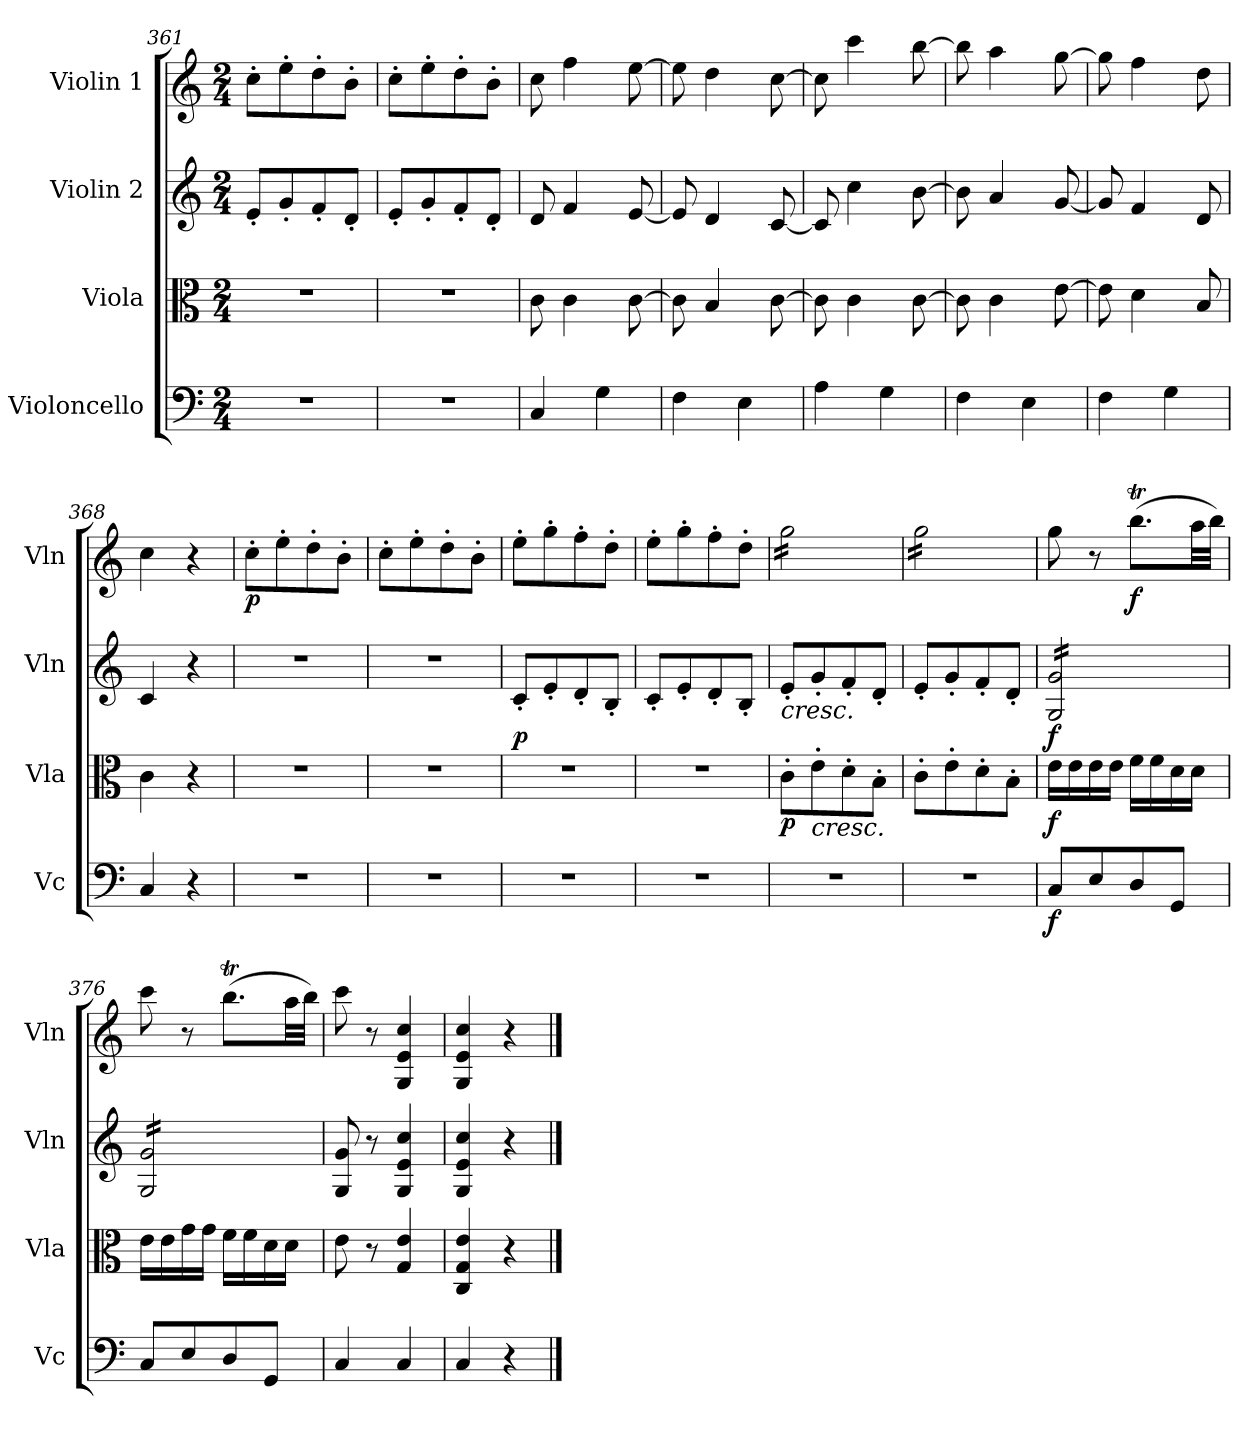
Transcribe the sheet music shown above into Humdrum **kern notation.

**kern	**dynam	**kern	**dynam	**kern	**dynam	**kern	**dynam
*part4	*part4	*part3	*part3	*part2	*part2	*part1	*part1
*staff4	*staff4	*staff3	*staff3	*staff2	*staff2	*staff1	*staff1
*I"Violoncello	*	*I"Viola	*	*I"Violin 2	*	*I"Violin 1	*
*I'Vc	*	*I'Vla	*	*I'Vln	*	*I'Vln	*
*clefF4	*	*clefC3	*	*clefG2	*	*clefG2	*
*k[]	*	*k[]	*	*k[]	*	*k[]	*
*M2/4	*	*M2/4	*	*M2/4	*	*M2/4	*
=361	=361	=361	=361	=361	=361	=361	=361
2r	.	2r	.	8e'/L	.	8cc'\L	.
.	.	.	.	8g'/	.	8ee'\	.
.	.	.	.	8f'/	.	8dd'\	.
.	.	.	.	8d'/J	.	8b'\J	.
=362	=362	=362	=362	=362	=362	=362	=362
2r	.	2r	.	8e'/L	.	8cc'\L	.
.	.	.	.	8g'/	.	8ee'\	.
.	.	.	.	8f'/	.	8dd'\	.
.	.	.	.	8d'/J	.	8b'\J	.
=363	=363	=363	=363	=363	=363	=363	=363
4C/	.	8c\	.	8d/	.	8cc\	.
.	.	4c\	.	4f/	.	4ff\	.
4G\	.	.	.	.	.	.	.
.	.	[8c\	.	[8e/	.	[8ee\	.
=364	=364	=364	=364	=364	=364	=364	=364
4F\	.	8c\]	.	8e/]	.	8ee\]	.
.	.	4B/	.	4d/	.	4dd\	.
4E\	.	.	.	.	.	.	.
.	.	[8c\	.	[8c/	.	[8cc\	.
=365	=365	=365	=365	=365	=365	=365	=365
4A\	.	8c\]	.	8c/]	.	8cc\]	.
.	.	4c\	.	4cc\	.	4ccc\	.
4G\	.	.	.	.	.	.	.
.	.	[8c\	.	[8b\	.	[8bb\	.
=366	=366	=366	=366	=366	=366	=366	=366
4F\	.	8c\]	.	8b\]	.	8bb\]	.
.	.	4c\	.	4a/	.	4aa\	.
4E\	.	.	.	.	.	.	.
.	.	[8e\	.	[8g/	.	[8gg\	.
=367	=367	=367	=367	=367	=367	=367	=367
4F\	.	8e\]	.	8g/]	.	8gg\]	.
.	.	4d\	.	4f/	.	4ff\	.
4G\	.	.	.	.	.	.	.
.	.	8B/	.	8d/	.	8dd\	.
=368	=368	=368	=368	=368	=368	=368	=368
4C/	.	4c\	.	4c/	.	4cc\	.
4r	.	4r	.	4r	.	4r	.
!!LO:LB:g=z
=369	=369	=369	=369	=369	=369	=369	=369
!	!	!	!	!	!	!	!LO:DY:b
2r	.	2r	.	2r	.	8cc'\L	p
.	.	.	.	.	.	8ee'\	.
.	.	.	.	.	.	8dd'\	.
.	.	.	.	.	.	8b'\J	.
=370	=370	=370	=370	=370	=370	=370	=370
2r	.	2r	.	2r	.	8cc'\L	.
.	.	.	.	.	.	8ee'\	.
.	.	.	.	.	.	8dd'\	.
.	.	.	.	.	.	8b'\J	.
=371	=371	=371	=371	=371	=371	=371	=371
!	!	!	!	!	!LO:DY:b	!	!
2r	.	2r	.	8c'/L	p	8ee'\L	.
.	.	.	.	8e'/	.	8gg'\	.
.	.	.	.	8d'/	.	8ff'\	.
.	.	.	.	8B'/J	.	8dd'\J	.
=372	=372	=372	=372	=372	=372	=372	=372
2r	.	2r	.	8c'/L	.	8ee'\L	.
.	.	.	.	8e'/	.	8gg'\	.
.	.	.	.	8d'/	.	8ff'\	.
.	.	.	.	8B'/J	.	8dd'\J	.
=373	=373	=373	=373	=373	=373	=373	=373
!	!	!	!	!	!	!LO:TX:b:i:t=cresc.	!
!	!	!	!	!LO:TX:b:i:t=cresc.	!	!	!
!	!	!	!LO:DY:b	!	!	!	!
*	*	*	*	*	*	*tremolo	*
2r	.	8c'\L	p	8e'/L	.	16gg\LL	.
.	.	.	.	.	.	16gg\	.
!	!	!LO:TX:b:i:t=cresc.	!	!	!	!	!
.	.	8e'\	.	8g'/	.	16gg\	.
.	.	.	.	.	.	16gg\	.
.	.	8d'\	.	8f'/	.	16gg\	.
.	.	.	.	.	.	16gg\	.
.	.	8B'\J	.	8d'/J	.	16gg\	.
.	.	.	.	.	.	16gg\JJ	.
=374	=374	=374	=374	=374	=374	=374	=374
2r	.	8c'\L	.	8e'/L	.	16gg\LL	.
.	.	.	.	.	.	16gg\	.
.	.	8e'\	.	8g'/	.	16gg\	.
.	.	.	.	.	.	16gg\	.
.	.	8d'\	.	8f'/	.	16gg\	.
.	.	.	.	.	.	16gg\	.
.	.	8B'\J	.	8d'/J	.	16gg\	.
.	.	.	.	.	.	16gg\JJ	.
*	*	*	*	*	*	*Xtremolo	*
=375	=375	=375	=375	=375	=375	=375	=375
!	!LO:DY:b	!	!LO:DY:b	!	!LO:DY:b	!	!
*	*	*	*	*tremolo	*	*	*
8C/L	f	16e\LL	f	16G/ 16g/LL	f	8gg\	.
.	.	16e\	.	16G/ 16g/	.	.	.
8E/	.	16e\	.	16G/ 16g/	.	8r	.
.	.	16e\JJ	.	16G/ 16g/	.	.	.
!	!	!	!	!	!	!	!LO:DY:b
8D/	.	16f\LL	.	16G/ 16g/	.	(>8.bbt\L	f
.	.	16f\	.	16G/ 16g/	.	.	.
8GG/J	.	16d\	.	16G/ 16g/	.	.	.
.	.	16d\JJ	.	16G/ 16g/JJ	.	32aa\LL	.
.	.	.	.	.	.	32bb\JJJ)	.
=376	=376	=376	=376	=376	=376	=376	=376
8C/L	.	16e\LL	.	16G/ 16g/LL	.	8ccc\	.
.	.	16e\	.	16G/ 16g/	.	.	.
8E/	.	16g\	.	16G/ 16g/	.	8r	.
.	.	16g\JJ	.	16G/ 16g/	.	.	.
8D/	.	16f\LL	.	16G/ 16g/	.	(>8.bbt\L	.
.	.	16f\	.	16G/ 16g/	.	.	.
8GG/J	.	16d\	.	16G/ 16g/	.	.	.
.	.	16d\JJ	.	16G/ 16g/JJ	.	32aa\LL	.
*	*	*	*	*Xtremolo	*	*	*
.	.	.	.	.	.	32bb\JJJ)	.
=377	=377	=377	=377	=377	=377	=377	=377
4C/	.	8e\	.	8G/ 8g/	.	8ccc\	.
.	.	8r	.	8r	.	8r	.
4C/	.	4G/ 4e/	.	4G/ 4e/ 4cc/	.	4G/ 4e/ 4cc/	.
=378	=378	=378	=378	=378	=378	=378	=378
4C/	.	4C/ 4G/ 4e/	.	4G/ 4e/ 4cc/	.	4G/ 4e/ 4cc/	.
4r	.	4r	.	4r	.	4r	.
==	==	==	==	==	==	==	==
*-	*-	*-	*-	*-	*-	*-	*-
